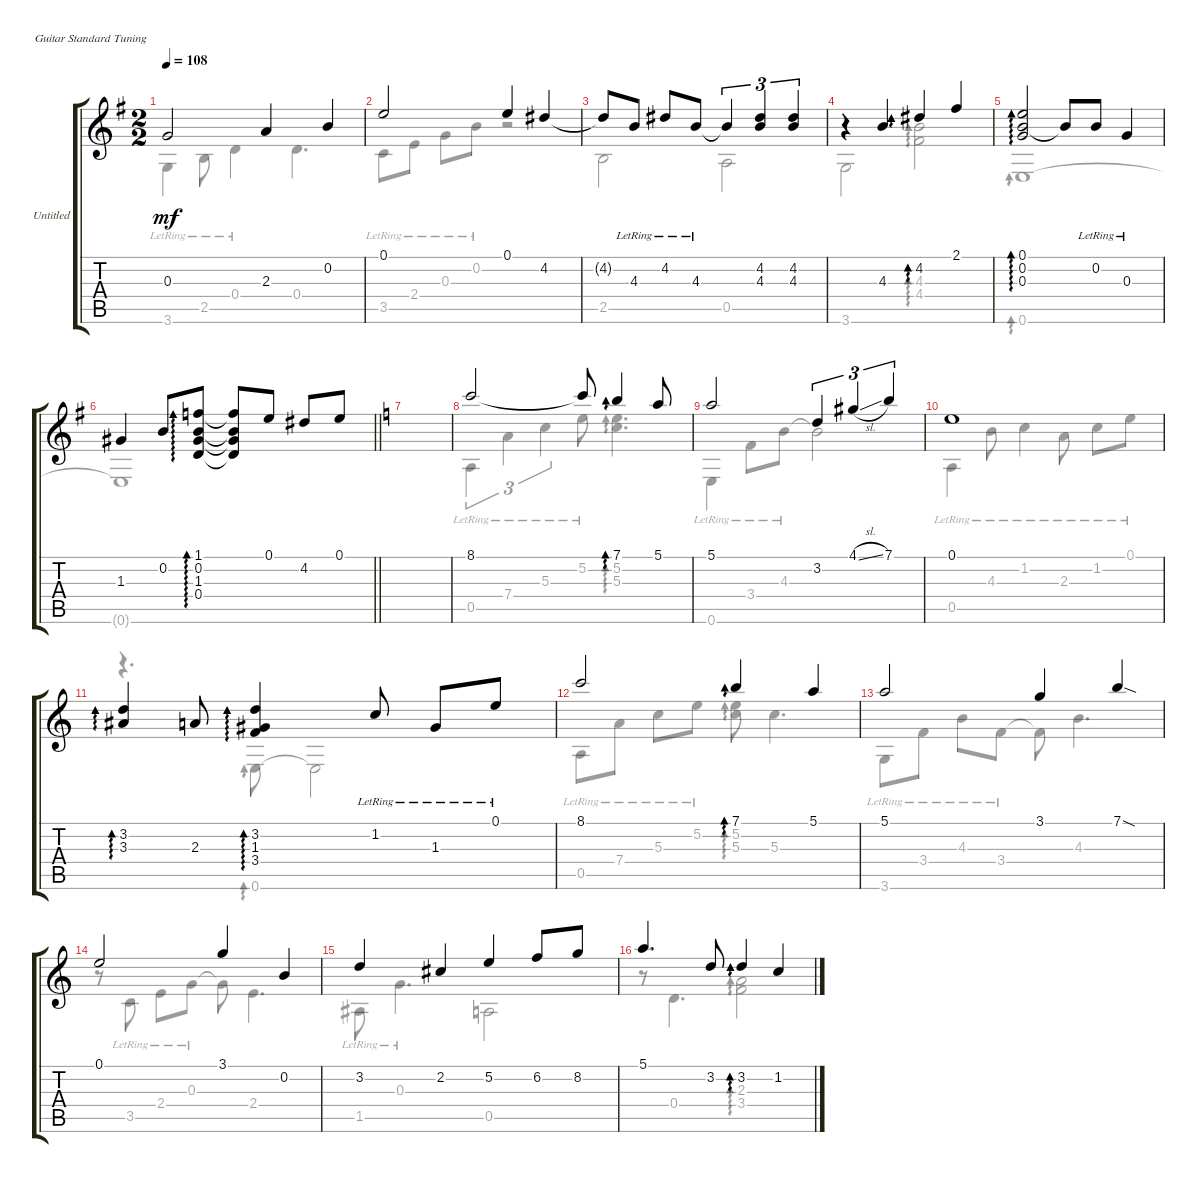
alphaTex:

\bracketExtendMode groupsimilarinstruments
\firstSystemTrackNameOrientation horizontal
\otherSystemsTrackNameOrientation horizontal
\track ("Untitled" "Untitled") {instrument acousticguitarnylon}
\staff {score tabs}
\tuning (E4 B3 G3 D3 A2 E2)
\voice
\ts (2 2)
\tempo 108
\clef g2
\ks eminor
0.3.2{dy mf} 2.3.4 0.2.4 |
0.1.2 0.1.4 4.2.4 |
4.2{t}.8 4.3{lr}.8 4.2{lr}.8 4.3{lr}.8 4.3{t}.4{tu (3 2)} (4.2 4.3).4{tu (3 2)} (4.2 4.3).4{tu (3 2)} |
r.4 4.3.4 4.2.4{ad 0} 2.1.4 |
(0.1 0.2 0.3).2{ad 0} 0.2{t}.8 0.2{lr}.8 0.3{lr}.4 |
\barLineRight lightlight
1.3.4 0.2.8 (1.1 0.2 1.3 0.4).8{ad 0} (1.1{t} 0.2{t} 1.3{t} 0.4{t}).8 0.1.8 4.2.8 0.1.8 |
\ks aminor
|
8.1.2 8.1{t}.8 7.1.4{ad 0} 5.1.8 |
5.1.2 3.2.4{tu (3 2)} 4.1{sl}.4{tu (3 2)} 7.1.4{tu (3 2)} |
0.1.1 |
(3.2 3.3).4{ad 0} 2.3.8 (3.2 1.3 3.4).4{ad 0} 1.2{lr}.8 1.3{lr}.8 0.1{lr}.8 |
8.1.2 7.1.4{ad 0} 5.1.4 |
5.1.2 3.1.4 7.1{sod}.4 |
0.1.2 3.1.4 0.2.4 |
3.2.4 2.2.4 5.2.4 6.2.8 8.2.8 |
5.1.4{d} 3.2.8 3.2.4{ad 0} 1.2.4
\voice
\clef g2
\ottava regular
\simile none
\ks eminor
3.6{lr}.4{dy mf} 2.5{lr}.8 0.4{lr}.4 0.4.4{d} |
3.5{lr}.8 2.4{lr}.8 0.3{lr}.8 0.2{lr}.8 r.2 |
2.5.2 0.5.2 |
3.6.2 (4.3 4.4).2{ad 0} |
0.6.1{ad 0} |
\barLineRight lightlight
0.6{t}.1 |
\ks aminor
|
0.5{lr}.4{tu (3 2)} 7.4{lr}.4{tu (3 2)} 5.3{lr}.4{tu (3 2)} 5.2{lr}.8 (5.2 5.3).4{d ad 0} |
0.6{lr}.4 3.4{lr}.8 4.3{lr}.8 4.3{t}.2 |
0.5{lr}.4 4.3{lr}.8 1.2{lr}.4 2.3{lr}.8 1.2{lr}.8 0.1{lr}.8 |
r.4{d ad 0} 0.6.8{ad 0} 0.6{t}.2 |
0.5{lr}.8 7.4{lr}.8 5.3{lr}.8 5.2{lr}.8 (5.2 5.3).8{ad 0} 5.3.4{d} |
3.6{lr}.8 3.4{lr}.8 4.3{lr}.8 3.4{lr}.8 3.4{t}.8 4.3.4{d} |
r.8 3.5{lr}.8 2.4{lr}.8 0.3{lr}.8 0.3{t}.8 2.4.4{d} |
1.5{lr}.8 0.3{lr}.4{d} 0.5.2 |
r.8 0.4.4{d} (2.3 3.4).2{ad 0}
